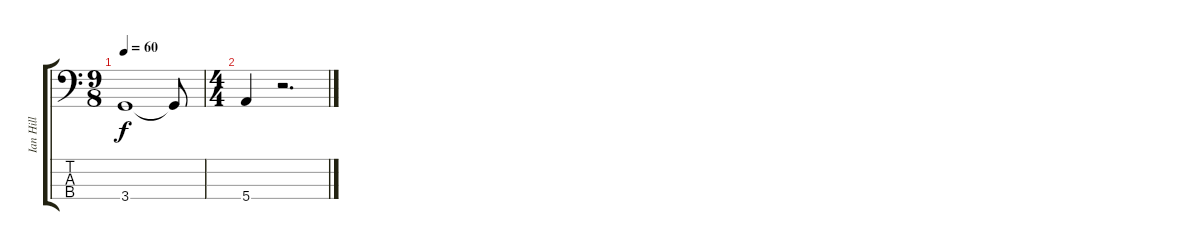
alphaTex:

\track ("Ian Hill" "Ian Hill") {instrument electricbasspick}
\staff {score tabs}
\tuning (G2 D2 A1 E1) {hide}
\ts (9 8)
\tempo 60
\clef f4
\ks c
3.4{t}.1{dy f} 3.4{t}.8 |
\ts (4 4)
5.4.4 r.2{d}
